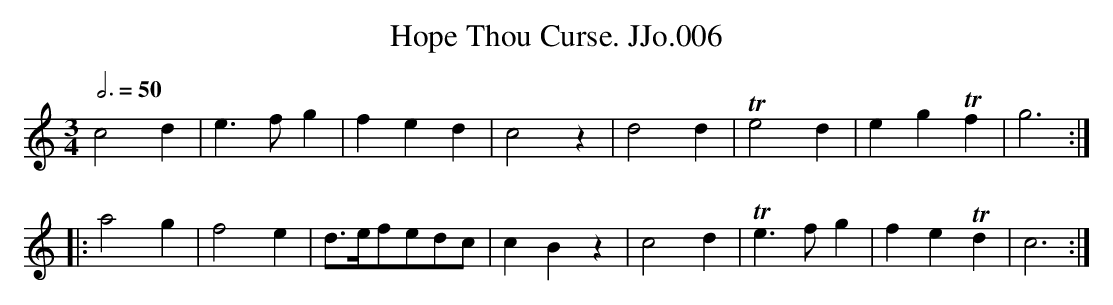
X:1
T:Hope Thou Curse. JJo.006
L:1/8
M:3/4
Q:3/4=50
K:C
c4d2|e3fg2|f2e2d2|c4z2|d4d2|Te4d2|e2g2Tf2|g6::!
a4g2|f4e2|d>efedc|c2B2z2|c4d2|Te3fg2|f2e2Td2|c6:|
